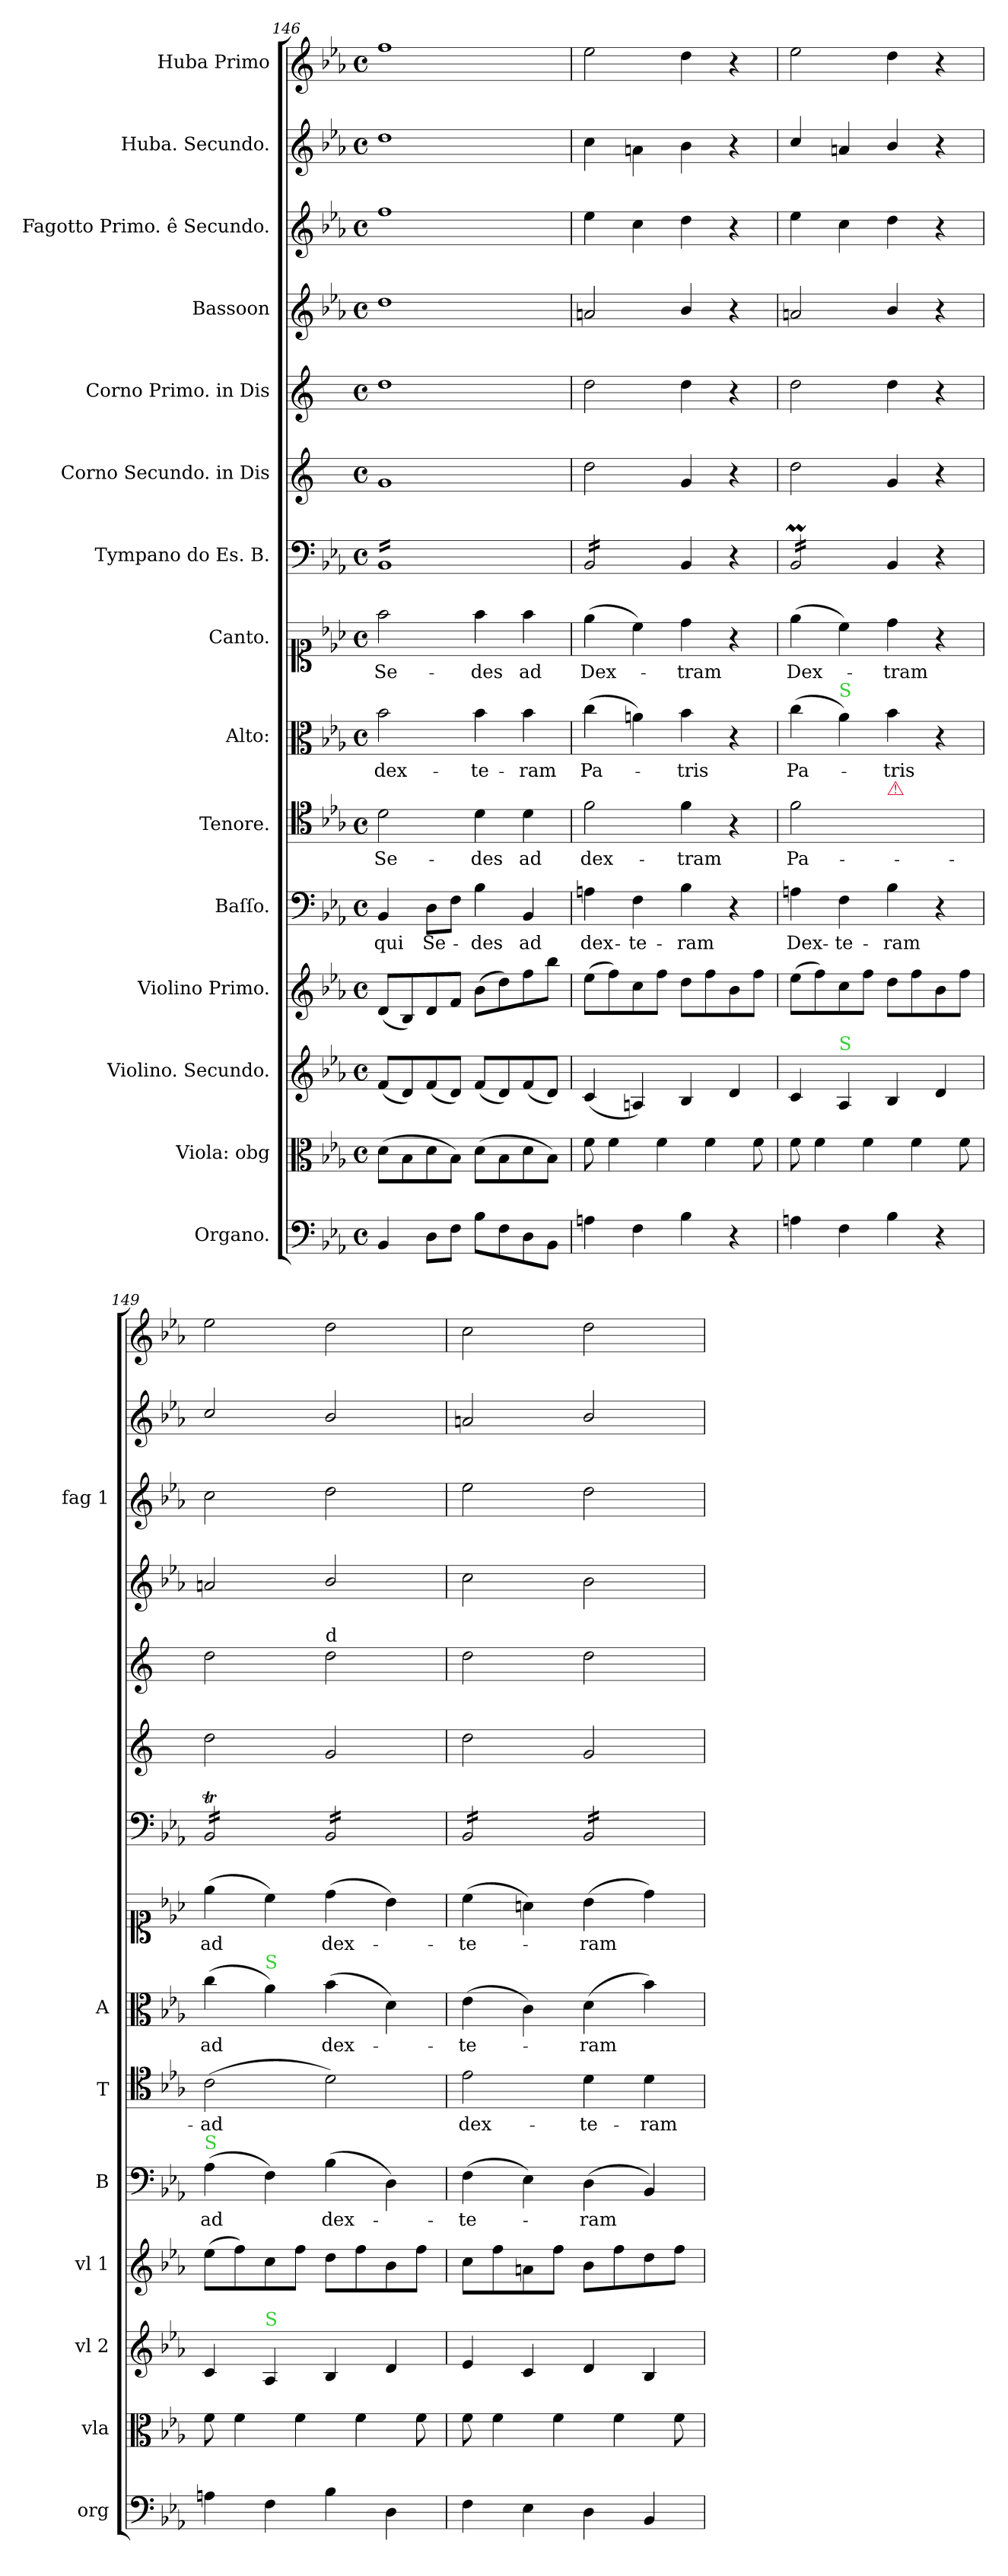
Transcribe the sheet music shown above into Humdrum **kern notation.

**kern	**kern	**kern	**kern	**kern	**text	**kern	**text	**kern	**text	**kern	**text	**kern	**kern	**kern	**kern	**kern	**kern	**kern
*part15	*part14	*part13	*part12	*part11	*part11	*part10	*part10	*part9	*part9	*part8	*part8	*part7	*part6	*part5	*part4	*part3	*part2	*part1
*staff15	*staff14	*staff13	*staff12	*staff11	*staff11	*staff10	*staff10	*staff9	*staff9	*staff8	*staff8	*staff7	*staff6	*staff5	*staff4	*staff3	*staff2	*staff1
*I"Organo.	*I"Viola: obg	*I"Violino. Secundo.	*I"Violino Primo.	*I"Baſſo.	*	*I"Tenore.	*	*I"Alto:	*	*I"Canto.	*	*I"Tympano do Es. B.	*I"Corno Secundo. in Dis	*I"Corno Primo. in Dis	*I"Bassoon	*I"Fagotto Primo. ê Secundo.	*I"Huba. Secundo.	*I"Huba Primo
*I'org	*I'vla	*I'vl 2	*I'vl 1	*I'B	*	*I'T	*	*I'A	*	*	*	*	*	*	*	*I'fag 1	*	*
*clefF4	*clefC3	*clefG2	*clefG2	*clefF4	*	*clefC4	*	*clefC3	*	*clefC1	*	*clefF4	*clefG2	*clefG2	*clefG2	*clefG2	*clefG2	*clefG2
*	*	*	*	*	*	*	*	*	*	*	*	*	*ITrd5c9	*ITrd5c9	*	*	*	*
*k[b-e-a-]	*k[b-e-a-]	*k[b-e-a-]	*k[b-e-a-]	*k[b-e-a-]	*	*k[b-e-a-]	*	*k[b-e-a-]	*	*k[b-e-a-]	*	*k[b-e-a-]	*k[b-e-a-]	*k[b-e-a-]	*k[b-e-a-]	*k[b-e-a-]	*k[b-e-a-]	*k[b-e-a-]
*E-:	*E-:	*E-:	*E-:	*E-:	*	*	*	*E-:	*	*E-:	*	*	*E-:	*E-:	*	*	*E-:	*E-:
*M4/4	*M4/4	*M4/4	*M4/4	*M4/4	*	*M4/4	*	*M4/4	*	*M4/4	*	*M4/4	*M4/4	*M4/4	*M4/4	*M4/4	*M4/4	*M4/4
*met(c)	*met(c)	*met(c)	*met(c)	*met(c)	*	*met(c)	*	*met(c)	*	*met(c)	*	*met(c)	*met(c)	*met(c)	*met(c)	*met(c)	*met(c)	*met(c)
=146	=146	=146	=146	=146	=146	=146	=146	=146	=146	=146	=146	=146	=146	=146	=146	=146	=146	=146
!	!	!	!	!	!	!	!LO:LY:i	!	!	!	!	!	!	!	!	!	!	!
*	*	*	*	*	*	*	*	*	*	*	*	*tremolo	*	*	*	*	*	*
4BB-/	(8d\L	(8f/L	(8d/L	4BB-/	qui	2d\	Se-	2b-\	dex-	2ff\	Se-	16BB-LL	1B-	1f	1dd	1ff	1dd	1ff
.	.	.	.	.	.	.	.	.	.	.	.	16BB-	.	.	.	.	.	.
.	8B-\	8d/)	8B-/)	.	.	.	.	.	.	.	.	16BB-	.	.	.	.	.	.
.	.	.	.	.	.	.	.	.	.	.	.	16BB-	.	.	.	.	.	.
8D\L	8d\	(8f/	8d/	8D\L	Se-	.	.	.	.	.	.	16BB-	.	.	.	.	.	.
.	.	.	.	.	.	.	.	.	.	.	.	16BB-	.	.	.	.	.	.
8F\J	8B-\J)	8d/J)	8f/J	8F\J	.	.	.	.	.	.	.	16BB-	.	.	.	.	.	.
.	.	.	.	.	.	.	.	.	.	.	.	16BB-	.	.	.	.	.	.
!	!	!	!	!	!	!	!LO:LY:i	!	!	!	!	!	!	!	!	!	!	!
8B-\L	(8d\L	(8f/L	(8b-\L	4B-\	des	4d\	-des	4b-\	-te-	4ff\	-des	16BB-	.	.	.	.	.	.
.	.	.	.	.	.	.	.	.	.	.	.	16BB-	.	.	.	.	.	.
8F\	8B-\	8d/)	8dd\)	.	.	.	.	.	.	.	.	16BB-	.	.	.	.	.	.
.	.	.	.	.	.	.	.	.	.	.	.	16BB-	.	.	.	.	.	.
8D\	8d\	(8f/	8ff\	4BB-/	ad	4d\	ad	4b-\	-ram	4ff\	ad	16BB-	.	.	.	.	.	.
.	.	.	.	.	.	.	.	.	.	.	.	16BB-	.	.	.	.	.	.
8BB-\J	8B-\J)	8d/J)	8bb-\J	.	.	.	.	.	.	.	.	16BB-	.	.	.	.	.	.
.	.	.	.	.	.	.	.	.	.	.	.	16BB-JJ	.	.	.	.	.	.
=147	=147	=147	=147	=147	=147	=147	=147	=147	=147	=147	=147	=147	=147	=147	=147	=147	=147	=147
4An\	8f\	(4c/	(8ee-\L	4An\	dex-	2f\	dex-	(4cc\	Pa-	(4ee-\	Dex-	16BB-/LL	2f\	2f\	2an/	4ee-\	4cc\	2ee-\
.	.	.	.	.	.	.	.	.	.	.	.	16BB-/	.	.	.	.	.	.
.	4f\	.	8ff\)	.	.	.	.	.	.	.	.	16BB-/	.	.	.	.	.	.
.	.	.	.	.	.	.	.	.	.	.	.	16BB-/	.	.	.	.	.	.
4F\	.	4An/)	8cc\	4F\	-te-	.	.	4an\)	.	4cc\)	.	16BB-/	.	.	.	4cc\	4an\	.
.	.	.	.	.	.	.	.	.	.	.	.	16BB-/	.	.	.	.	.	.
.	4f\	.	8ff\J	.	.	.	.	.	.	.	.	16BB-/	.	.	.	.	.	.
.	.	.	.	.	.	.	.	.	.	.	.	16BB-/JJ	.	.	.	.	.	.
*	*	*	*	*	*	*	*	*	*	*	*	*Xtremolo	*	*	*	*	*	*
4B-\	.	4B-/	8dd\L	4B-\	-ram	4f\	-tram	4b-\	-tris	4dd\	-tram	4BB-/	4B-/	4f\	4b-/	4dd\	4b-\	4dd\
.	4f\	.	8ff\	.	.	.	.	.	.	.	.	.	.	.	.	.	.	.
4r	.	4d/	8b-\	4r	.	4r	.	4r	.	4r	.	4r	4r	4r	4r	4r	4r	4r
.	8f\	.	8ff\J	.	.	.	.	.	.	.	.	.	.	.	.	.	.	.
=148	=148	=148	=148	=148	=148	=148	=148	=148	=148	=148	=148	=148	=148	=148	=148	=148	=148	=148
!	!	!	!	!	!	!	!	!	!LO:LY:i	!	!	!	!	!	!	!	!	!
*	*	*	*	*	*	*	*	*	*	*	*	*tremolo	*	*	*	*	*	*
4An\	8f\	4c/	(8ee-\L	4An\	Dex-	2f\	Pa-	(4cc\	Pa-	(4ee-\	Dex-	16BB-M/LL	2f\	2f\	2an/	4ee-\	4cc/	2ee-\
.	.	.	.	.	.	.	.	.	.	.	.	16BB-M/	.	.	.	.	.	.
.	4f\	.	8ff\)	.	.	.	.	.	.	.	.	16BB-M/	.	.	.	.	.	.
.	.	.	.	.	.	.	.	.	.	.	.	16BB-M/	.	.	.	.	.	.
!	!	!	!	!	!	!	!	!LO:TX:a:color=limegreen:t=S	!	!	!	!	!	!	!	!	!	!
!	!	!LO:TX:a:color=limegreen:t=S	!	!	!	!	!	!	!	!	!	!	!	!	!	!	!	!
4F\	.	4A-/	8cc\	4F\	-te-	.	.	4a-\)	.	4cc\)	.	16BB-M/	.	.	.	4cc\	4an/	.
.	.	.	.	.	.	.	.	.	.	.	.	16BB-M/	.	.	.	.	.	.
.	4f\	.	8ff\J	.	.	.	.	.	.	.	.	16BB-M/	.	.	.	.	.	.
.	.	.	.	.	.	.	.	.	.	.	.	16BB-M/JJ	.	.	.	.	.	.
*	*	*	*	*	*	*	*	*	*	*	*	*Xtremolo	*	*	*	*	*	*
!	!	!	!	!	!	!LO:TX:a:color=crimson:t=⚠	!	!	!	!	!	!	!	!	!	!	!	!
!	!	!	!	!	!	!	!	!	!LO:LY:i	!	!	!	!	!	!	!	!	!
4B-\	.	4B-/	8dd\L	4B-\	-ram	4f\yy	-tris	4b-\	-tris	4dd\	-tram	4BB-/	4B-/	4f\	4b-/	4dd\	4b-/	4dd\
.	4f\	.	8ff\	.	.	.	.	.	.	.	.	.	.	.	.	.	.	.
4r	.	4d/	8b-\	4r	.	4ryy	.	4r	.	4r	.	4r	4r	4r	4r	4r	4r	4r
.	8f\	.	8ff\J	.	.	.	.	.	.	.	.	.	.	.	.	.	.	.
=149	=149	=149	=149	=149	=149	=149	=149	=149	=149	=149	=149	=149	=149	=149	=149	=149	=149	=149
!	!	!	!	!LO:TX:a:color=limegreen:t=S	!	!	!	!	!	!	!	!	!	!	!	!	!	!
*	*	*	*	*	*	*	*	*	*	*	*	*tremolo	*	*	*	*	*	*
4An\	8f\	4c/	(8ee-\L	(4A-\	ad	(2c\	ad	(4cc\	ad	(4ee-\	ad	16BB-T/LL	2f\	2f\	2an/	2cc\	2cc/	2ee-\
.	.	.	.	.	.	.	.	.	.	.	.	16BB-T/	.	.	.	.	.	.
.	4f\	.	8ff\)	.	.	.	.	.	.	.	.	16BB-T/	.	.	.	.	.	.
.	.	.	.	.	.	.	.	.	.	.	.	16BB-T/	.	.	.	.	.	.
!	!	!	!	!	!	!	!	!LO:TX:a:color=limegreen:t=S	!	!	!	!	!	!	!	!	!	!
!	!	!LO:TX:a:color=limegreen:t=S	!	!	!	!	!	!	!	!	!	!	!	!	!	!	!	!
4F\	.	4A-/	8cc\	4F\)	.	.	.	4a-\)	.	4cc\)	.	16BB-T/	.	.	.	.	.	.
.	.	.	.	.	.	.	.	.	.	.	.	16BB-T/	.	.	.	.	.	.
.	4f\	.	8ff\J	.	.	.	.	.	.	.	.	16BB-T/	.	.	.	.	.	.
.	.	.	.	.	.	.	.	.	.	.	.	16BB-T/JJ	.	.	.	.	.	.
!	!	!	!	!	!	!	!	!	!	!	!	!	!	!LO:TX:a:t=d	!	!	!	!
4B-\	.	4B-/	8dd\L	(4B-\	dex-	2d\)	.	(4b-\	dex-	(4dd\	dex-	16BB-/LL	2B-/	2f\	2b-/	2dd\	2b-/	2dd\
.	.	.	.	.	.	.	.	.	.	.	.	16BB-/	.	.	.	.	.	.
.	4f\	.	8ff\	.	.	.	.	.	.	.	.	16BB-/	.	.	.	.	.	.
.	.	.	.	.	.	.	.	.	.	.	.	16BB-/	.	.	.	.	.	.
4D\	.	4d/	8b-\	4D\)	.	.	.	4d\)	.	4b-\)	.	16BB-/	.	.	.	.	.	.
.	.	.	.	.	.	.	.	.	.	.	.	16BB-/	.	.	.	.	.	.
.	8f\	.	8ff\J	.	.	.	.	.	.	.	.	16BB-/	.	.	.	.	.	.
.	.	.	.	.	.	.	.	.	.	.	.	16BB-/JJ	.	.	.	.	.	.
=150	=150	=150	=150	=150	=150	=150	=150	=150	=150	=150	=150	=150	=150	=150	=150	=150	=150	=150
4F\	8f\	4e-/	8cc\L	(4F\	-te-	2e-\	dex-	(4e-\	-te-	(4cc\	-te-	16BB-/LL	2f\	2f\	2cc\	2ee-\	2an/	2cc\
.	.	.	.	.	.	.	.	.	.	.	.	16BB-/	.	.	.	.	.	.
.	4f\	.	8ff\	.	.	.	.	.	.	.	.	16BB-/	.	.	.	.	.	.
.	.	.	.	.	.	.	.	.	.	.	.	16BB-/	.	.	.	.	.	.
4E-\	.	4c/	8an\	4E-\)	.	.	.	4c\)	.	4an\)	.	16BB-/	.	.	.	.	.	.
.	.	.	.	.	.	.	.	.	.	.	.	16BB-/	.	.	.	.	.	.
.	4f\	.	8ff\J	.	.	.	.	.	.	.	.	16BB-/	.	.	.	.	.	.
.	.	.	.	.	.	.	.	.	.	.	.	16BB-/JJ	.	.	.	.	.	.
4D\	.	4d/	8b-\L	(4D\	-ram	4d\	-te-	(4d\	-ram	(4b-\	-ram	16BB-/LL	2B-/	2f\	2b-\	2dd\	2b-/	2dd\
.	.	.	.	.	.	.	.	.	.	.	.	16BB-/	.	.	.	.	.	.
.	4f\	.	8ff\	.	.	.	.	.	.	.	.	16BB-/	.	.	.	.	.	.
.	.	.	.	.	.	.	.	.	.	.	.	16BB-/	.	.	.	.	.	.
4BB-/	.	4B-/	8dd\	4BB-/)	.	4d\	-ram	4b-\)	.	4dd\)	.	16BB-/	.	.	.	.	.	.
.	.	.	.	.	.	.	.	.	.	.	.	16BB-/	.	.	.	.	.	.
.	8f\	.	8ff\J	.	.	.	.	.	.	.	.	16BB-/	.	.	.	.	.	.
.	.	.	.	.	.	.	.	.	.	.	.	16BB-/JJ	.	.	.	.	.	.
*	*	*	*	*	*	*	*	*	*	*	*	*Xtremolo	*	*	*	*	*	*
=	=	=	=	=	=	=	=	=	=	=	=	=	=	=	=	=	=	=
*-	*-	*-	*-	*-	*-	*-	*-	*-	*-	*-	*-	*-	*-	*-	*-	*-	*-	*-
